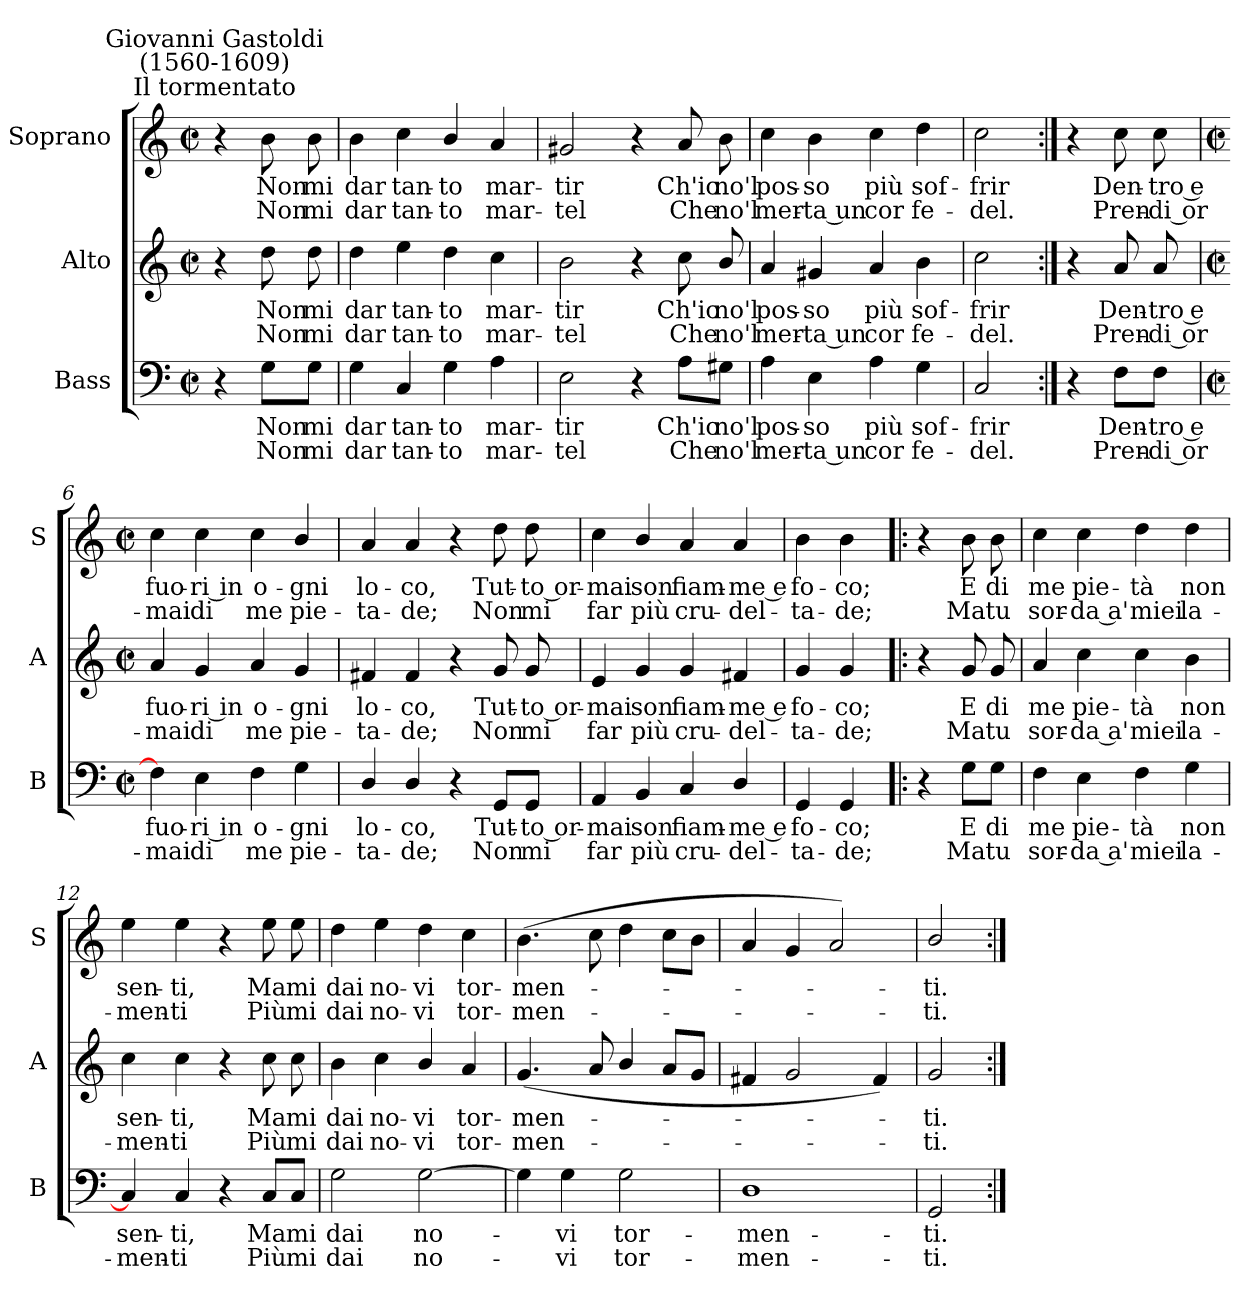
**kern	**text	**text	**kern	**text	**text	**kern	**text	**text
*part3	*part3	*part3	*part2	*part2	*part2	*part1	*part1	*part1
*staff3	*staff3	*staff3	*staff2	*staff2	*staff2	*staff1	*staff1	*staff1
*I"Bass	*	*	*I"Alto	*	*	*I"Soprano	*	*
*I'B	*	*	*I'A	*	*	*I'S	*	*
*clefF4	*	*	*clefG2	*	*	*clefG2	*	*
*k[]	*	*	*k[]	*	*	*k[]	*	*
*C:	*	*	*C:	*	*	*C:	*	*
*M2/2	*	*	*M2/2	*	*	*M2/2	*	*
*met(c|)	*	*	*met(c|)	*	*	*met(c|)	*	*
=	=	=	=	=	=	=	=	=
!	!	!	!	!	!	!LO:TX:a:cj:t=Il tormentato	!	!
!	!	!	!	!	!	!LO:TX:a:cj:t=Giovanni Gastoldi\n(1560-1609)	!	!
4r	.	.	4r	.	.	4r	.	.
!	!LO:LY:b	!LO:LY:b	!	!LO:LY:b	!LO:LY:b	!	!LO:LY:b	!LO:LY:b
8G\L	Non	Non	8dd	Non	Non	8b	Non	Non
!	!LO:LY:b	!LO:LY:b	!	!LO:LY:b	!LO:LY:b	!	!LO:LY:b	!LO:LY:b
8G\J	mi	mi	8dd	mi	mi	8b	mi	mi
=1	=1	=1	=1	=1	=1	=1	=1	=1
!	!LO:LY:b	!LO:LY:b	!	!LO:LY:b	!LO:LY:b	!	!LO:LY:b	!LO:LY:b
4G	dar	dar	4dd	dar	dar	4b	dar	dar
!	!LO:LY:b	!LO:LY:b	!	!LO:LY:b	!LO:LY:b	!	!LO:LY:b	!LO:LY:b
4C	tan-	-tan-	4ee	tan-	-tan-	4cc	tan-	-tan-
!	!LO:LY:b	!LO:LY:b	!	!LO:LY:b	!LO:LY:b	!	!LO:LY:b	!LO:LY:b
4G	-to	to	4dd	-to	to	4b/	-to	to
!	!LO:LY:b	!LO:LY:b	!	!LO:LY:b	!LO:LY:b	!	!LO:LY:b	!LO:LY:b
4A	mar-	-mar-	4cc	mar-	-mar-	4a	mar-	-mar-
=2	=2	=2	=2	=2	=2	=2	=2	=2
!	!LO:LY:b	!LO:LY:b	!	!LO:LY:b	!LO:LY:b	!	!LO:LY:b	!LO:LY:b
2E	-tir	tel	2b	-tir	tel	2g#X	-tir	tel
4r	.	.	4r	.	.	4r	.	.
!	!LO:LY:b	!LO:LY:b	!	!LO:LY:b	!LO:LY:b	!	!LO:LY:b	!LO:LY:b
8A\L	Ch'io	Che	8cc	Ch'io	Che	8a	Ch'io	Che
!	!LO:LY:b	!LO:LY:b	!	!LO:LY:b	!LO:LY:b	!	!LO:LY:b	!LO:LY:b
8G#X\J	no'l	no'l	8b/	no'l	no'l	8b	no'l	no'l
=3	=3	=3	=3	=3	=3	=3	=3	=3
!	!LO:LY:b	!LO:LY:b	!	!LO:LY:b	!LO:LY:b	!	!LO:LY:b	!LO:LY:b
4A	pos-	-mer-	4a	pos-	-mer-	4cc	pos-	-mer-
!	!LO:LY:b	!LO:LY:b	!	!LO:LY:b	!LO:LY:b	!	!LO:LY:b	!LO:LY:b
4E	-so	ta un	4g#X	-so	ta un	4b	-so	ta un
!	!LO:LY:b	!LO:LY:b	!	!LO:LY:b	!LO:LY:b	!	!LO:LY:b	!LO:LY:b
4A	più	cor	4a	più	cor	4cc	più	cor
!	!LO:LY:b	!LO:LY:b	!	!LO:LY:b	!LO:LY:b	!	!LO:LY:b	!LO:LY:b
4G	sof-	-fe-	4b	sof-	-fe-	4dd	sof-	-fe-
=4	=4	=4	=4	=4	=4	=4	=4	=4
!	!LO:LY:b	!LO:LY:b	!	!LO:LY:b	!LO:LY:b	!	!LO:LY:b	!LO:LY:b
2C	-frir	del.	2cc	-frir	del.	2cc	-frir	del.
=5:|!	=5:|!	=5:|!	=5:|!	=5:|!	=5:|!	=5:|!	=5:|!	=5:|!
4r	.	.	4r	.	.	4r	.	.
!	!LO:LY:b	!LO:LY:b	!	!LO:LY:b	!LO:LY:b	!	!LO:LY:b	!LO:LY:b
8F\L	Den-	-Pren-	8a	Den-	-Pren-	8cc	Den-	-Pren-
!	!LO:LY:b	!LO:LY:b	!	!LO:LY:b	!LO:LY:b	!	!LO:LY:b	!LO:LY:b
8F\J	-tro e	di or-	8a	-tro e	di or-	8cc	-tro e	di or-
!!LO:LB:g=z
=6	=6	=6	=6	=6	=6	=6	=6	=6
*M2/2	*	*	*M2/2	*	*	*M2/2	*	*
*met(c|)	*	*	*met(c|)	*	*	*met(c|)	*	*
!	!LO:LY:b	!LO:LY:b	!	!LO:LY:b	!LO:LY:b	!	!LO:LY:b	!LO:LY:b
4F]	-fuo-	-mai	4a	-fuo-	-mai	4cc	-fuo-	-mai
!	!LO:LY:b	!LO:LY:b	!	!LO:LY:b	!LO:LY:b	!	!LO:LY:b	!LO:LY:b
4E	ri in	di	4g	ri in	di	4cc	ri in	di
!	!LO:LY:b	!LO:LY:b	!	!LO:LY:b	!LO:LY:b	!	!LO:LY:b	!LO:LY:b
4F	o-	-me	4a	o-	-me	4cc	o-	-me
!	!LO:LY:b	!LO:LY:b	!	!LO:LY:b	!LO:LY:b	!	!LO:LY:b	!LO:LY:b
4G	gni	pie-	4g	gni	pie-	4b/	gni	pie-
=7	=7	=7	=7	=7	=7	=7	=7	=7
!	!LO:LY:b	!LO:LY:b	!	!LO:LY:b	!LO:LY:b	!	!LO:LY:b	!LO:LY:b
4D/	-lo-	-ta-	4f#X	-lo-	-ta-	4a	-lo-	-ta-
!	!LO:LY:b	!LO:LY:b	!	!LO:LY:b	!LO:LY:b	!	!LO:LY:b	!LO:LY:b
4D/	-co,	de;	4f#	-co,	de;	4a	-co,	de;
4r	.	.	4r	.	.	4r	.	.
!	!LO:LY:b	!LO:LY:b	!	!LO:LY:b	!LO:LY:b	!	!LO:LY:b	!LO:LY:b
8GG/L	Tut-	-Non	8g	Tut-	-Non	8dd	Tut-	-Non
!	!LO:LY:b	!LO:LY:b	!	!LO:LY:b	!LO:LY:b	!	!LO:LY:b	!LO:LY:b
8GG/J	to or-	-mi	8g	to or-	-mi	8dd	to or-	-mi
=8	=8	=8	=8	=8	=8	=8	=8	=8
!	!LO:LY:b	!LO:LY:b	!	!LO:LY:b	!LO:LY:b	!	!LO:LY:b	!LO:LY:b
4AA	mai	far	4e	mai	far	4cc	mai	far
!	!LO:LY:b	!LO:LY:b	!	!LO:LY:b	!LO:LY:b	!	!LO:LY:b	!LO:LY:b
4BB	son	più	4g	son	più	4b/	son	più
!	!LO:LY:b	!LO:LY:b	!	!LO:LY:b	!LO:LY:b	!	!LO:LY:b	!LO:LY:b
4C	fiam-	-cru-	4g	fiam-	-cru-	4a	fiam-	-cru-
!	!LO:LY:b	!LO:LY:b	!	!LO:LY:b	!LO:LY:b	!	!LO:LY:b	!LO:LY:b
4D/	-me e	del-	4f#X	-me e	del-	4a	-me e	del-
=9	=9	=9	=9	=9	=9	=9	=9	=9
!	!LO:LY:b	!LO:LY:b	!	!LO:LY:b	!LO:LY:b	!	!LO:LY:b	!LO:LY:b
4GG	-fo-	-ta-	4g	-fo-	-ta-	4b	-fo-	-ta-
!	!LO:LY:b	!LO:LY:b	!	!LO:LY:b	!LO:LY:b	!	!LO:LY:b	!LO:LY:b
4GG	-co;	de;	4g	-co;	de;	4b	-co;	de;
=10!|:	=10!|:	=10!|:	=10!|:	=10!|:	=10!|:	=10!|:	=10!|:	=10!|:
4r	.	.	4r	.	.	4r	.	.
!	!LO:LY:b	!LO:LY:b	!	!LO:LY:b	!LO:LY:b	!	!LO:LY:b	!LO:LY:b
8G\L	E	Ma	8g	E	Ma	8b	E	Ma
!	!LO:LY:b	!LO:LY:b	!	!LO:LY:b	!LO:LY:b	!	!LO:LY:b	!LO:LY:b
8G\J	di	tu	8g	di	tu	8b	di	tu
=11	=11	=11	=11	=11	=11	=11	=11	=11
!	!LO:LY:b	!LO:LY:b	!	!LO:LY:b	!LO:LY:b	!	!LO:LY:b	!LO:LY:b
4F	me	sor-	4a	me	sor-	4cc	me	sor-
!	!LO:LY:b	!LO:LY:b	!	!LO:LY:b	!LO:LY:b	!	!LO:LY:b	!LO:LY:b
4E	-pie-	-da a'	4cc	-pie-	-da a'	4cc	-pie-	-da a'
!	!LO:LY:b	!LO:LY:b	!	!LO:LY:b	!LO:LY:b	!	!LO:LY:b	!LO:LY:b
4F	tà	miei	4cc	tà	miei	4dd	tà	miei
!	!LO:LY:b	!LO:LY:b	!	!LO:LY:b	!LO:LY:b	!	!LO:LY:b	!LO:LY:b
4G	non	la-	4b	non	la-	4dd	non	la-
!!LO:LB:g=z
=12	=12	=12	=12	=12	=12	=12	=12	=12
!	!LO:LY:b	!LO:LY:b	!	!LO:LY:b	!LO:LY:b	!	!LO:LY:b	!LO:LY:b
4C]	-sen-	-men-	4cc	-sen-	-men-	4ee	-sen-	-men-
!	!LO:LY:b	!LO:LY:b	!	!LO:LY:b	!LO:LY:b	!	!LO:LY:b	!LO:LY:b
4C	-ti,	ti	4cc	-ti,	ti	4ee	-ti,	ti
4r	.	.	4r	.	.	4r	.	.
!	!LO:LY:b	!LO:LY:b	!	!LO:LY:b	!LO:LY:b	!	!LO:LY:b	!LO:LY:b
8C/L	Ma	Più	8cc	Ma	Più	8ee	Ma	Più
!	!LO:LY:b	!LO:LY:b	!	!LO:LY:b	!LO:LY:b	!	!LO:LY:b	!LO:LY:b
8C/J	mi	mi	8cc	mi	mi	8ee	mi	mi
=13	=13	=13	=13	=13	=13	=13	=13	=13
!	!LO:LY:b	!LO:LY:b	!	!LO:LY:b	!LO:LY:b	!	!LO:LY:b	!LO:LY:b
2G	dai	dai	4b	dai	dai	4dd	dai	dai
!	!	!	!	!LO:LY:b	!LO:LY:b	!	!LO:LY:b	!LO:LY:b
.	.	.	4cc	no-	-no-	4ee	no-	-no-
!	!LO:LY:b	!LO:LY:b	!	!LO:LY:b	!LO:LY:b	!	!LO:LY:b	!LO:LY:b
[2G	no-	no-	4b/	-vi	vi	4dd	-vi	vi
!	!	!	!	!LO:LY:b	!LO:LY:b	!	!LO:LY:b	!LO:LY:b
.	.	.	4a	tor-	-tor-	4cc	tor-	-tor-
=14	=14	=14	=14	=14	=14	=14	=14	=14
!	!	!	!	!LO:LY:b	!LO:LY:b	!	!LO:LY:b	!LO:LY:b
4G]	.	.	(<4.g	-men-	men-	(<4.b	-men-	men-
!	!LO:LY:b	!LO:LY:b	!	!	!	!	!	!
4G	vi	vi	.	.	.	.	.	.
.	.	.	8a	.	.	8cc	.	.
!	!LO:LY:b	!LO:LY:b	!	!	!	!	!	!
2G	tor-	-tor-	4b/	.	.	4dd	.	.
.	.	.	8aL	.	.	8ccL	.	.
.	.	.	8gJ	.	.	8bJ	.	.
=15	=15	=15	=15	=15	=15	=15	=15	=15
!	!LO:LY:b	!LO:LY:b	!	!	!	!	!	!
1D	-men-	-men-	4f#X	.	.	4a	.	.
.	.	.	2g	.	.	4g	.	.
.	.	.	.	.	.	2a)	.	.
.	.	.	4f#)	.	.	.	.	.
=16	=16	=16	=16	=16	=16	=16	=16	=16
!	!LO:LY:b	!LO:LY:b	!	!LO:LY:b	!LO:LY:b	!	!LO:LY:b	!LO:LY:b
2GG	-ti.	ti.	2g	ti.	ti.	2b/	ti.	ti.
=:|!	=:|!	=:|!	=:|!	=:|!	=:|!	=:|!	=:|!	=:|!
*-	*-	*-	*-	*-	*-	*-	*-	*-
